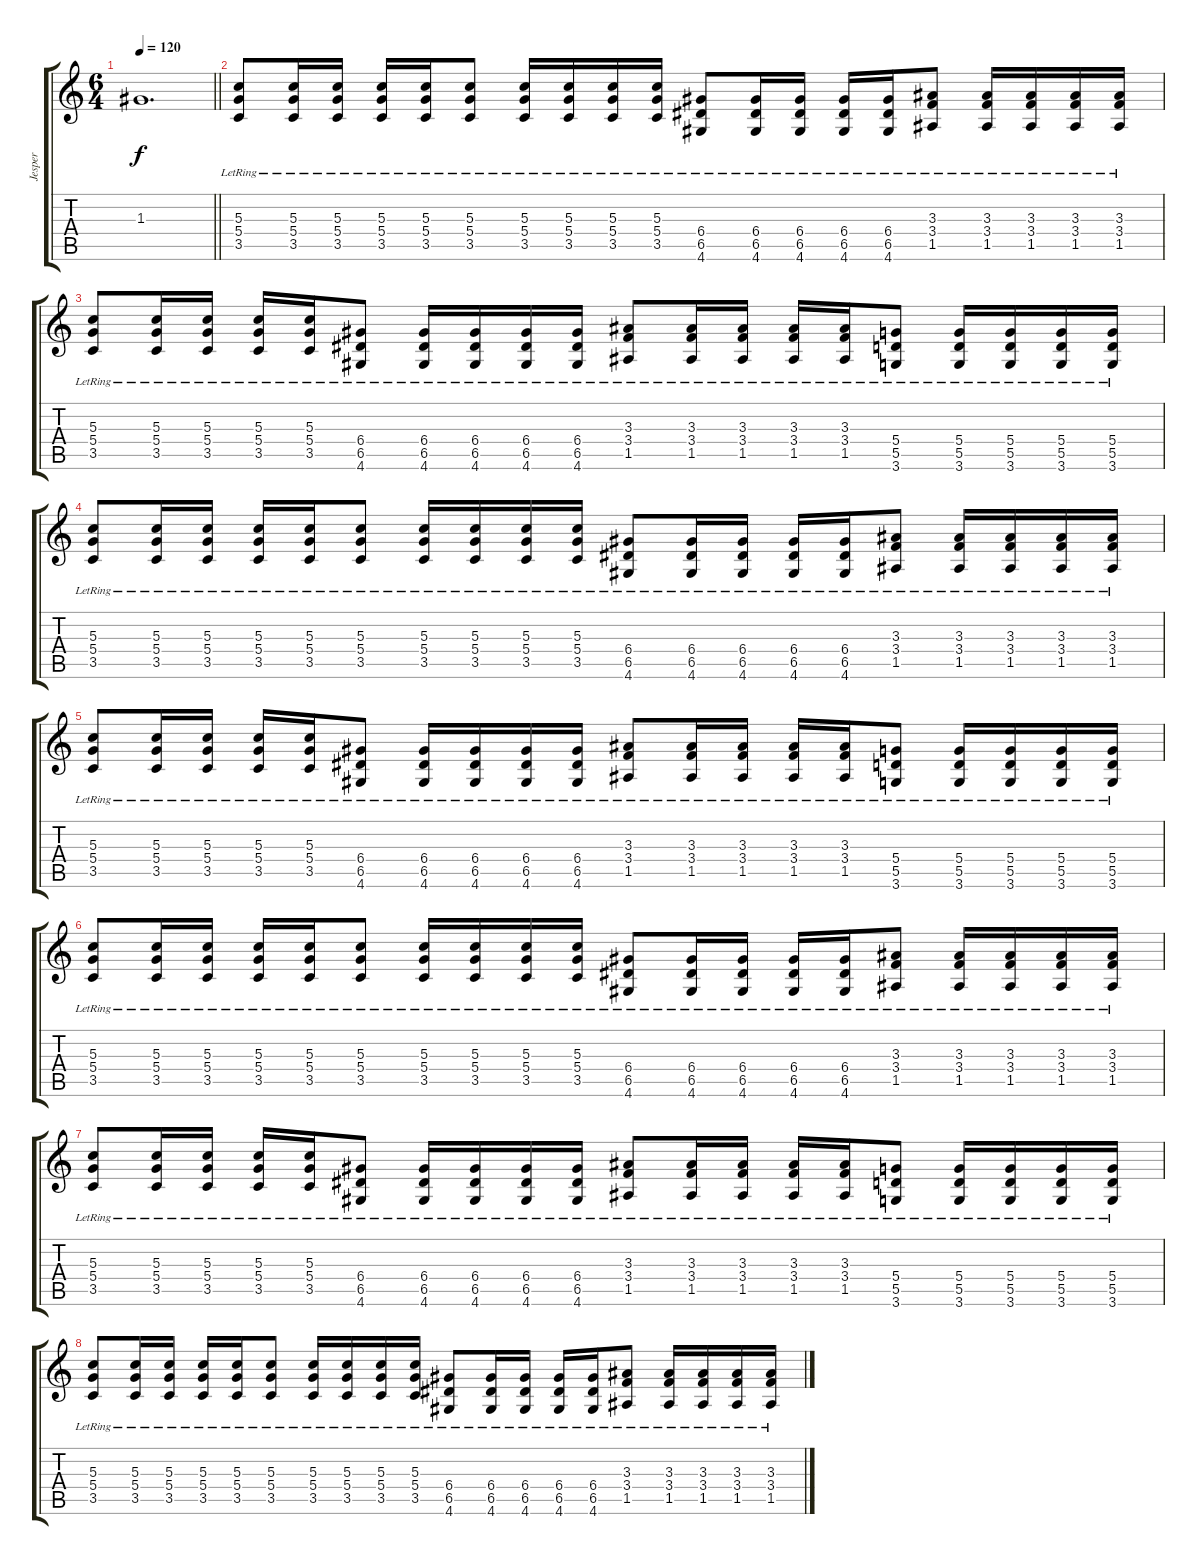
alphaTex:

\track ("Jesper" "Jesper") {instrument acousticguitarsteel}
\staff {score tabs}
\tuning (E4 B3 G3 D3 A2 E2) {hide}
\ts (6 4)
\tempo 120
\clef g2
\barLineRight lightlight
\ks c
1.3{t}.1{d dy f} |
(5.3{lr} 5.4{lr} 3.5{lr}).8 (5.3{lr} 5.4{lr} 3.5{lr}).16 (5.3{lr} 5.4{lr} 3.5{lr}).16 (5.3{lr} 5.4{lr} 3.5{lr}).16 (5.3{lr} 5.4{lr} 3.5{lr}).16 (5.3{lr} 5.4{lr} 3.5{lr}).8 (5.3{lr} 5.4{lr} 3.5{lr}).16 (5.3{lr} 5.4{lr} 3.5{lr}).16 (5.3{lr} 5.4{lr} 3.5{lr}).16 (5.3{lr} 5.4{lr} 3.5{lr}).16 (6.4{lr} 6.5{lr} 4.6{lr}).8 (6.4{lr} 6.5{lr} 4.6{lr}).16 (6.4{lr} 6.5{lr} 4.6{lr}).16 (6.4{lr} 6.5{lr} 4.6{lr}).16 (6.4{lr} 6.5{lr} 4.6{lr}).16 (3.3{lr} 3.4{lr} 1.5{lr}).8 (3.3{lr} 3.4{lr} 1.5{lr}).16 (3.3{lr} 3.4{lr} 1.5{lr}).16 (3.3{lr} 3.4{lr} 1.5{lr}).16 (3.3{lr} 3.4{lr} 1.5{lr}).16 |
(5.3{lr} 5.4 3.5{lr}).8 (5.3{lr} 5.4 3.5{lr}).16 (5.3{lr} 5.4 3.5{lr}).16 (5.3{lr} 5.4 3.5{lr}).16 (5.3{lr} 5.4 3.5{lr}).16 (6.4{lr} 6.5 4.6{lr}).8 (6.4{lr} 6.5 4.6{lr}).16 (6.4{lr} 6.5 4.6{lr}).16 (6.4{lr} 6.5 4.6{lr}).16 (6.4{lr} 6.5 4.6{lr}).16 (3.3{lr} 3.4{lr} 1.5{lr}).8 (3.3{lr} 3.4{lr} 1.5{lr}).16 (3.3{lr} 3.4{lr} 1.5{lr}).16 (3.3{lr} 3.4{lr} 1.5{lr}).16 (3.3{lr} 3.4{lr} 1.5{lr}).16 (5.4{lr} 5.5 3.6{lr}).8 (5.4{lr} 5.5 3.6{lr}).16 (5.4{lr} 5.5 3.6{lr}).16 (5.4{lr} 5.5 3.6{lr}).16 (5.4{lr} 5.5 3.6{lr}).16 |
(5.3{lr} 5.4{lr} 3.5{lr}).8 (5.3{lr} 5.4{lr} 3.5{lr}).16 (5.3{lr} 5.4{lr} 3.5{lr}).16 (5.3{lr} 5.4{lr} 3.5{lr}).16 (5.3{lr} 5.4{lr} 3.5{lr}).16 (5.3{lr} 5.4{lr} 3.5{lr}).8 (5.3{lr} 5.4{lr} 3.5{lr}).16 (5.3{lr} 5.4{lr} 3.5{lr}).16 (5.3{lr} 5.4{lr} 3.5{lr}).16 (5.3{lr} 5.4{lr} 3.5{lr}).16 (6.4{lr} 6.5{lr} 4.6{lr}).8 (6.4{lr} 6.5{lr} 4.6{lr}).16 (6.4{lr} 6.5{lr} 4.6{lr}).16 (6.4{lr} 6.5{lr} 4.6{lr}).16 (6.4{lr} 6.5{lr} 4.6{lr}).16 (3.3{lr} 3.4{lr} 1.5{lr}).8 (3.3{lr} 3.4{lr} 1.5{lr}).16 (3.3{lr} 3.4{lr} 1.5{lr}).16 (3.3{lr} 3.4{lr} 1.5{lr}).16 (3.3{lr} 3.4{lr} 1.5{lr}).16 |
(5.3{lr} 5.4 3.5{lr}).8 (5.3{lr} 5.4 3.5{lr}).16 (5.3{lr} 5.4 3.5{lr}).16 (5.3{lr} 5.4 3.5{lr}).16 (5.3{lr} 5.4 3.5{lr}).16 (6.4{lr} 6.5 4.6{lr}).8 (6.4{lr} 6.5 4.6{lr}).16 (6.4{lr} 6.5 4.6{lr}).16 (6.4{lr} 6.5 4.6{lr}).16 (6.4{lr} 6.5 4.6{lr}).16 (3.3{lr} 3.4{lr} 1.5{lr}).8 (3.3{lr} 3.4{lr} 1.5{lr}).16 (3.3{lr} 3.4{lr} 1.5{lr}).16 (3.3{lr} 3.4{lr} 1.5{lr}).16 (3.3{lr} 3.4{lr} 1.5{lr}).16 (5.4{lr} 5.5 3.6{lr}).8 (5.4{lr} 5.5 3.6{lr}).16 (5.4{lr} 5.5 3.6{lr}).16 (5.4{lr} 5.5 3.6{lr}).16 (5.4{lr} 5.5 3.6{lr}).16 |
(5.3{lr} 5.4{lr} 3.5{lr}).8 (5.3{lr} 5.4{lr} 3.5{lr}).16 (5.3{lr} 5.4{lr} 3.5{lr}).16 (5.3{lr} 5.4{lr} 3.5{lr}).16 (5.3{lr} 5.4{lr} 3.5{lr}).16 (5.3{lr} 5.4{lr} 3.5{lr}).8 (5.3{lr} 5.4{lr} 3.5{lr}).16 (5.3{lr} 5.4{lr} 3.5{lr}).16 (5.3{lr} 5.4{lr} 3.5{lr}).16 (5.3{lr} 5.4{lr} 3.5{lr}).16 (6.4{lr} 6.5{lr} 4.6{lr}).8 (6.4{lr} 6.5{lr} 4.6{lr}).16 (6.4{lr} 6.5{lr} 4.6{lr}).16 (6.4{lr} 6.5{lr} 4.6{lr}).16 (6.4{lr} 6.5{lr} 4.6{lr}).16 (3.3{lr} 3.4{lr} 1.5{lr}).8 (3.3{lr} 3.4{lr} 1.5{lr}).16 (3.3{lr} 3.4{lr} 1.5{lr}).16 (3.3{lr} 3.4{lr} 1.5{lr}).16 (3.3{lr} 3.4{lr} 1.5{lr}).16 |
(5.3{lr} 5.4 3.5{lr}).8 (5.3{lr} 5.4 3.5{lr}).16 (5.3{lr} 5.4 3.5{lr}).16 (5.3{lr} 5.4 3.5{lr}).16 (5.3{lr} 5.4 3.5{lr}).16 (6.4{lr} 6.5 4.6{lr}).8 (6.4{lr} 6.5 4.6{lr}).16 (6.4{lr} 6.5 4.6{lr}).16 (6.4{lr} 6.5 4.6{lr}).16 (6.4{lr} 6.5 4.6{lr}).16 (3.3{lr} 3.4{lr} 1.5{lr}).8 (3.3{lr} 3.4{lr} 1.5{lr}).16 (3.3{lr} 3.4{lr} 1.5{lr}).16 (3.3{lr} 3.4{lr} 1.5{lr}).16 (3.3{lr} 3.4{lr} 1.5{lr}).16 (5.4{lr} 5.5 3.6{lr}).8 (5.4{lr} 5.5 3.6{lr}).16 (5.4{lr} 5.5 3.6{lr}).16 (5.4{lr} 5.5 3.6{lr}).16 (5.4{lr} 5.5 3.6{lr}).16 |
(5.3{lr} 5.4{lr} 3.5{lr}).8 (5.3{lr} 5.4{lr} 3.5{lr}).16 (5.3{lr} 5.4{lr} 3.5{lr}).16 (5.3{lr} 5.4{lr} 3.5{lr}).16 (5.3{lr} 5.4{lr} 3.5{lr}).16 (5.3{lr} 5.4{lr} 3.5{lr}).8 (5.3{lr} 5.4{lr} 3.5{lr}).16 (5.3{lr} 5.4{lr} 3.5{lr}).16 (5.3{lr} 5.4{lr} 3.5{lr}).16 (5.3{lr} 5.4{lr} 3.5{lr}).16 (6.4{lr} 6.5{lr} 4.6{lr}).8 (6.4{lr} 6.5{lr} 4.6{lr}).16 (6.4{lr} 6.5{lr} 4.6{lr}).16 (6.4{lr} 6.5{lr} 4.6{lr}).16 (6.4{lr} 6.5{lr} 4.6{lr}).16 (3.3{lr} 3.4{lr} 1.5{lr}).8 (3.3{lr} 3.4{lr} 1.5{lr}).16 (3.3{lr} 3.4{lr} 1.5{lr}).16 (3.3{lr} 3.4{lr} 1.5{lr}).16 (3.3{lr} 3.4{lr} 1.5{lr}).16
